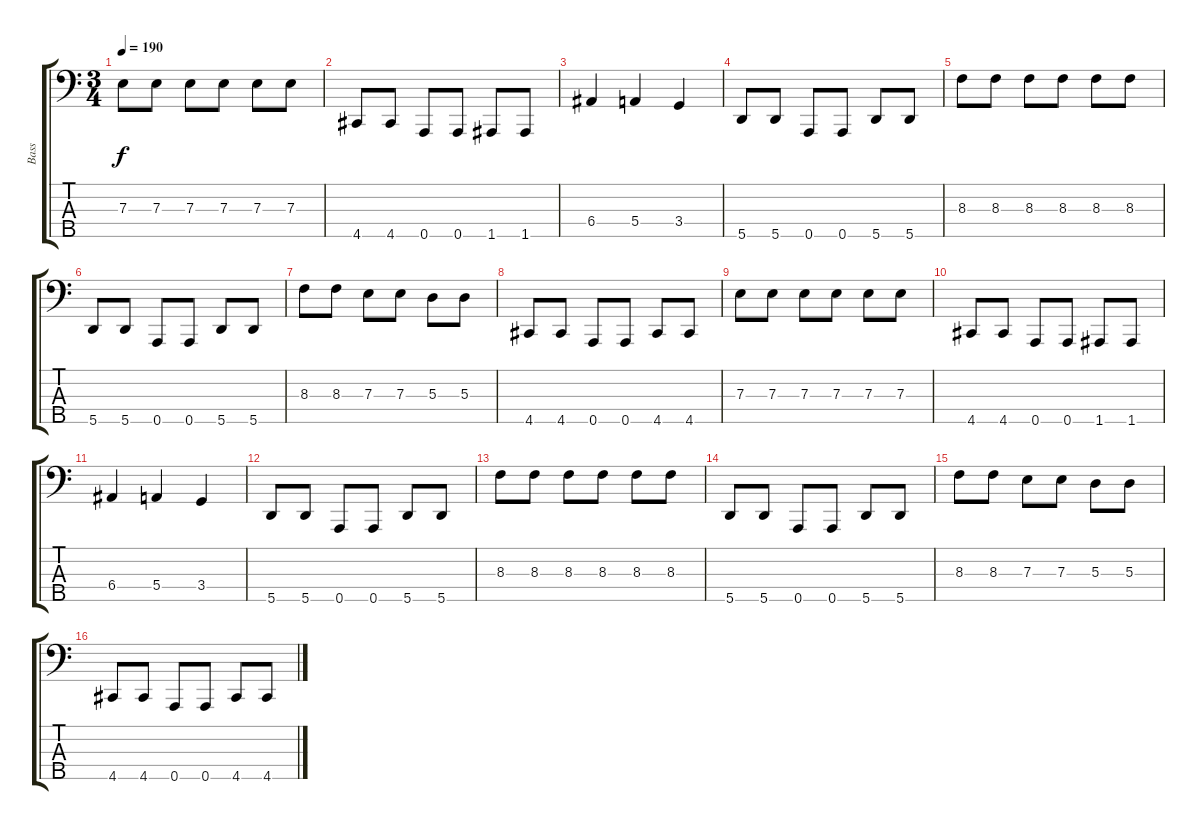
\track ("Bass" "Bass") {instrument electricbassfinger}
\staff {score tabs}
\tuning (G2 D2 A1 E1 A0) {hide}
\ts (3 4)
\tempo 190
\clef f4
\ks c
7.3.8{dy f} 7.3.8 7.3.8 7.3.8 7.3.8 7.3.8 |
4.5.8 4.5.8 0.5.8 0.5.8 1.5.8 1.5.8 |
6.4.4 5.4.4 3.4.4 |
5.5.8 5.5.8 0.5.8 0.5.8 5.5.8 5.5.8 |
8.3.8 8.3.8 8.3.8 8.3.8 8.3.8 8.3.8 |
5.5.8 5.5.8 0.5.8 0.5.8 5.5.8 5.5.8 |
8.3.8 8.3.8 7.3.8 7.3.8 5.3.8 5.3.8 |
4.5.8 4.5.8 0.5.8 0.5.8 4.5.8 4.5.8 |
7.3.8 7.3.8 7.3.8 7.3.8 7.3.8 7.3.8 |
4.5.8 4.5.8 0.5.8 0.5.8 1.5.8 1.5.8 |
6.4.4 5.4.4 3.4.4 |
5.5.8 5.5.8 0.5.8 0.5.8 5.5.8 5.5.8 |
8.3.8 8.3.8 8.3.8 8.3.8 8.3.8 8.3.8 |
5.5.8 5.5.8 0.5.8 0.5.8 5.5.8 5.5.8 |
8.3.8 8.3.8 7.3.8 7.3.8 5.3.8 5.3.8 |
4.5.8 4.5.8 0.5.8 0.5.8 4.5.8 4.5.8
